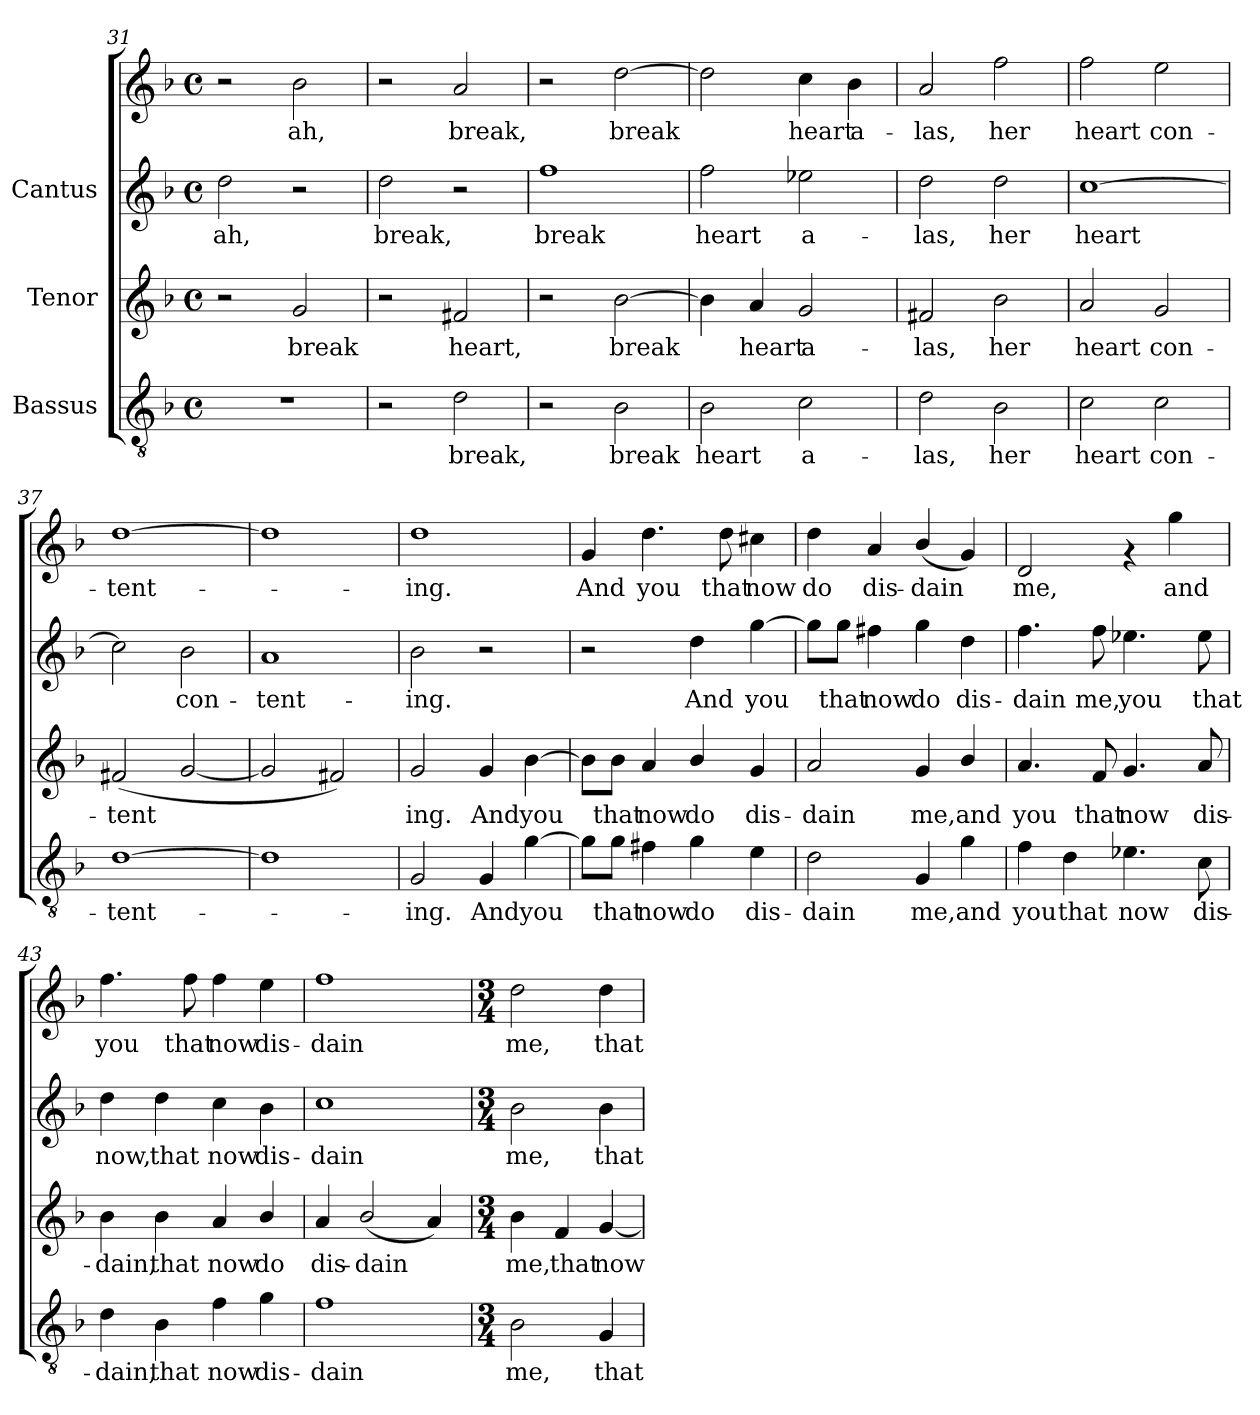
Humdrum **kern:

**kern	**text	**kern	**text	**kern	**text	**kern	**text
*part3	*part3	*part2	*part2	*part1	*part1	*part1	*part1
*staff4	*staff4	*staff3	*staff3	*staff2	*staff2	*staff1	*staff1
*I"Bassus	*	*I"Tenor	*	*I"Cantus	*	*	*
*clefGv2	*	*clefG2	*	*clefG2	*	*clefG2	*
*k[b-]	*	*k[b-]	*	*k[b-]	*	*k[b-]	*
*F:	*	*F:	*	*F:	*	*F:	*
*M4/4	*	*M4/4	*	*M4/4	*	*M4/4	*
*met(c)	*	*met(c)	*	*met(c)	*	*met(c)	*
=31	=31	=31	=31	=31	=31	=31	=31
!	!	!	!	!	!LO:LY:b:cj	!	!
1r	.	2r	.	2dd\	ah,	2r	.
!	!	!	!LO:LY:b:cj	!	!	!	!LO:LY:b:cj
.	.	2g/	break	2r	.	2b-\	ah,
=32	=32	=32	=32	=32	=32	=32	=32
!	!	!	!	!	!LO:LY:b:cj	!	!
2r	.	2r	.	2dd\	break,	2r	.
!	!LO:LY:b:cj	!	!LO:LY:b:cj	!	!	!	!LO:LY:b:cj
2d\	break,	2f#X/	heart,	2r	.	2a/	break,
=33	=33	=33	=33	=33	=33	=33	=33
!	!	!	!	!	!LO:LY:b:cj	!	!
2r	.	2r	.	1ff	break	2r	.
!	!LO:LY:b:cj	!	!LO:LY:b:cj	!	!	!	!LO:LY:b:cj
2B-\	break	[>2b-\	break	.	.	[>2dd\	break
=34	=34	=34	=34	=34	=34	=34	=34
!	!LO:LY:b:cj	!	!LO:LY:b:cj	!	!LO:LY:b:cj	!	!LO:LY:b:cj
2B-\	heart	4b-\]	.	2ff\	-heart	2dd\]	.
!	!	!	!LO:LY:b:cj	!	!	!	!
.	.	4a/	heart	.	.	.	.
!	!LO:LY:b:cj	!	!LO:LY:b:cj	!	!LO:LY:b:cj	!	!LO:LY:b:cj
2c\	a-	2g/	a-	2ee-X\	a-	4cc\	heart
!	!	!	!	!	!	!	!LO:LY:b:cj
.	.	.	.	.	.	4b-\	a-
!!LO:PB:g=z
=35	=35	=35	=35	=35	=35	=35	=35
!	!LO:LY:b:cj	!	!LO:LY:b:cj	!	!LO:LY:b:cj	!	!LO:LY:b:cj
2d\	-las,	2f#X/	-las,	2dd\	las,	2a/	-las,
!	!LO:LY:b:cj	!	!LO:LY:b:cj	!	!LO:LY:b:cj	!	!LO:LY:b:cj
2B-\	her	2b-\	her	2dd\	her	2ff\	her
=36	=36	=36	=36	=36	=36	=36	=36
!	!LO:LY:b:cj	!	!LO:LY:b:cj	!	!LO:LY:b:cj	!	!LO:LY:b:cj
2c\	heart	2a/	heart	[>1cc	-heart	2ff\	heart
!	!LO:LY:b:cj	!	!LO:LY:b:cj	!	!	!	!LO:LY:b:cj
2c\	con-	2g/	con-	.	.	2ee\	con-
=37	=37	=37	=37	=37	=37	=37	=37
!	!LO:LY:b:cj	!	!LO:LY:b:cj	!	!LO:LY:b:cj	!	!LO:LY:b:cj
[>1d	-tent-	(<2f#X/	-tent-	2cc\]	-	[>1dd	tent-
!	!	!	!LO:LY:b:cj	!	!LO:LY:b:cj	!	!
.	.	[<2g/	--	2b-\	con-	.	.
=38	=38	=38	=38	=38	=38	=38	=38
!	!	!	!	!	!LO:LY:b:cj	!	!
1d]	.	2g/]	.	1a	-tent-	1dd]	.
.	.	2f#X/)	.	.	.	.	.
=39	=39	=39	=39	=39	=39	=39	=39
!	!LO:LY:b:cj	!	!LO:LY:b:cj	!	!LO:LY:b:cj	!	!LO:LY:b:cj
2G/	-ing.	2g/	-ing.	2b-\	ing.	1dd	-ing.
!	!LO:LY:b:cj	!	!LO:LY:b:cj	!	!	!	!
4G/	And	4g/	And	2r	.	.	.
!	!LO:LY:b:cj	!	!LO:LY:b:cj	!	!	!	!
[>4g\	you	[>4b-\	you	.	.	.	.
=40	=40	=40	=40	=40	=40	=40	=40
!	!LO:LY:b:cj	!	!LO:LY:b:cj	!	!	!	!LO:LY:b:cj
8g\L]	.	8b-\L]	.	2r	.	4g/	And
!	!LO:LY:b:cj	!	!LO:LY:b:cj	!	!	!	!
8g\J	that	8b-\J	that	.	.	.	.
!	!LO:LY:b:cj	!	!LO:LY:b:cj	!	!	!	!LO:LY:b:cj
4f#X\	now	4a/	now	.	.	4.dd\	you
!	!LO:LY:b:cj	!	!LO:LY:b:cj	!	!LO:LY:b:cj	!	!
4g\	do	4b-/	do	4dd\	And	.	.
!	!	!	!	!	!	!	!LO:LY:b:cj
.	.	.	.	.	.	8dd\	that
!	!LO:LY:b:cj	!	!LO:LY:b:cj	!	!LO:LY:b:cj	!	!LO:LY:b:cj
4e\	dis-	4g/	dis-	[>4gg\	you	4cc#X\	now
!!LO:LB:g=z
=41	=41	=41	=41	=41	=41	=41	=41
!	!LO:LY:b:cj	!	!LO:LY:b:cj	!	!LO:LY:b:cj	!	!LO:LY:b:cj
2d\	-dain	2a/	-dain	8gg\L]	.	4dd\	do
!	!	!	!	!	!LO:LY:b:cj	!	!
.	.	.	.	8gg\J	that	.	.
!	!	!	!	!	!LO:LY:b:cj	!	!LO:LY:b:cj
.	.	.	.	4ff#X\	now	4a/	dis-
!	!LO:LY:b:cj	!	!LO:LY:b:cj	!	!LO:LY:b:cj	!	!LO:LY:b:cj
4G/	me,	4g/	me,	4gg\	do	(<4b-/	-dain
!	!LO:LY:b:cj	!	!LO:LY:b:cj	!	!LO:LY:b:cj	!	!LO:LY:b:cj
4g\	and	4b-/	and	4dd\	dis-	4g/)	.
=42	=42	=42	=42	=42	=42	=42	=42
!	!LO:LY:b:cj	!	!LO:LY:b:cj	!	!LO:LY:b:cj	!	!LO:LY:b:cj
4f\	you	4.a/	you	4.ff\	dain	2d/	-me,
!	!LO:LY:b:cj	!	!	!	!	!	!
4d\	that	.	.	.	.	.	.
!	!	!	!LO:LY:b:cj	!	!LO:LY:b:cj	!	!
.	.	8f/	that	8ff\	me,	.	.
!	!LO:LY:b:cj	!	!LO:LY:b:cj	!	!LO:LY:b:cj	!	!
4.e-X\	now	4.g/	now	4.ee-X\	you	4rf	.
!	!	!	!	!	!	!	!LO:LY:b:cj
.	.	.	.	.	.	4gg\	and
!	!LO:LY:b:cj	!	!LO:LY:b:cj	!	!LO:LY:b:cj	!	!
8c\	dis-	8a/	dis-	8ee-\	that	.	.
=43	=43	=43	=43	=43	=43	=43	=43
!	!LO:LY:b:cj	!	!LO:LY:b:cj	!	!LO:LY:b:cj	!	!LO:LY:b:cj
4d\	-dain,	4b-\	-dain,	4dd\	-now,	4.ff\	you
!	!LO:LY:b:cj	!	!LO:LY:b:cj	!	!LO:LY:b:cj	!	!
4B-\	that	4b-\	that	4dd\	that	.	.
!	!	!	!	!	!	!	!LO:LY:b:cj
.	.	.	.	.	.	8ff\	that
!	!LO:LY:b:cj	!	!LO:LY:b:cj	!	!LO:LY:b:cj	!	!LO:LY:b:cj
4f\	now	4a/	now	4cc\	now	4ff\	now
!	!LO:LY:b:cj	!	!LO:LY:b:cj	!	!LO:LY:b:cj	!	!LO:LY:b:cj
4g\	dis-	4b-/	do	4b-\	dis-	4ee\	dis-
=44	=44	=44	=44	=44	=44	=44	=44
!	!LO:LY:b:cj	!	!LO:LY:b:cj	!	!LO:LY:b:cj	!	!LO:LY:b:cj
1f	-dain	4a/	dis-	1cc	dain	1ff	-dain
!	!	!	!LO:LY:b:cj	!	!	!	!
.	.	(<2b-/	-dain	.	.	.	.
!	!	!	!LO:LY:b:cj	!	!	!	!
.	.	4a/)	.	.	.	.	.
=45	=45	=45	=45	=45	=45	=45	=45
*M3/4	*	*M3/4	*	*M3/4	*	*M3/4	*
!	!LO:LY:b:cj	!	!LO:LY:b:cj	!	!LO:LY:b:cj	!	!LO:LY:b:cj
2B-\	me,	4b-\	me,	2b-\	me,	2dd\	me,
!	!	!	!LO:LY:b:cj	!	!	!	!
.	.	4f/	that	.	.	.	.
!	!LO:LY:b:cj	!	!LO:LY:b:cj	!	!LO:LY:b:cj	!	!LO:LY:b:cj
4G/	that	[<4g/	now	4b-\	that	4dd\	that
=	=	=	=	=	=	=	=
*-	*-	*-	*-	*-	*-	*-	*-
